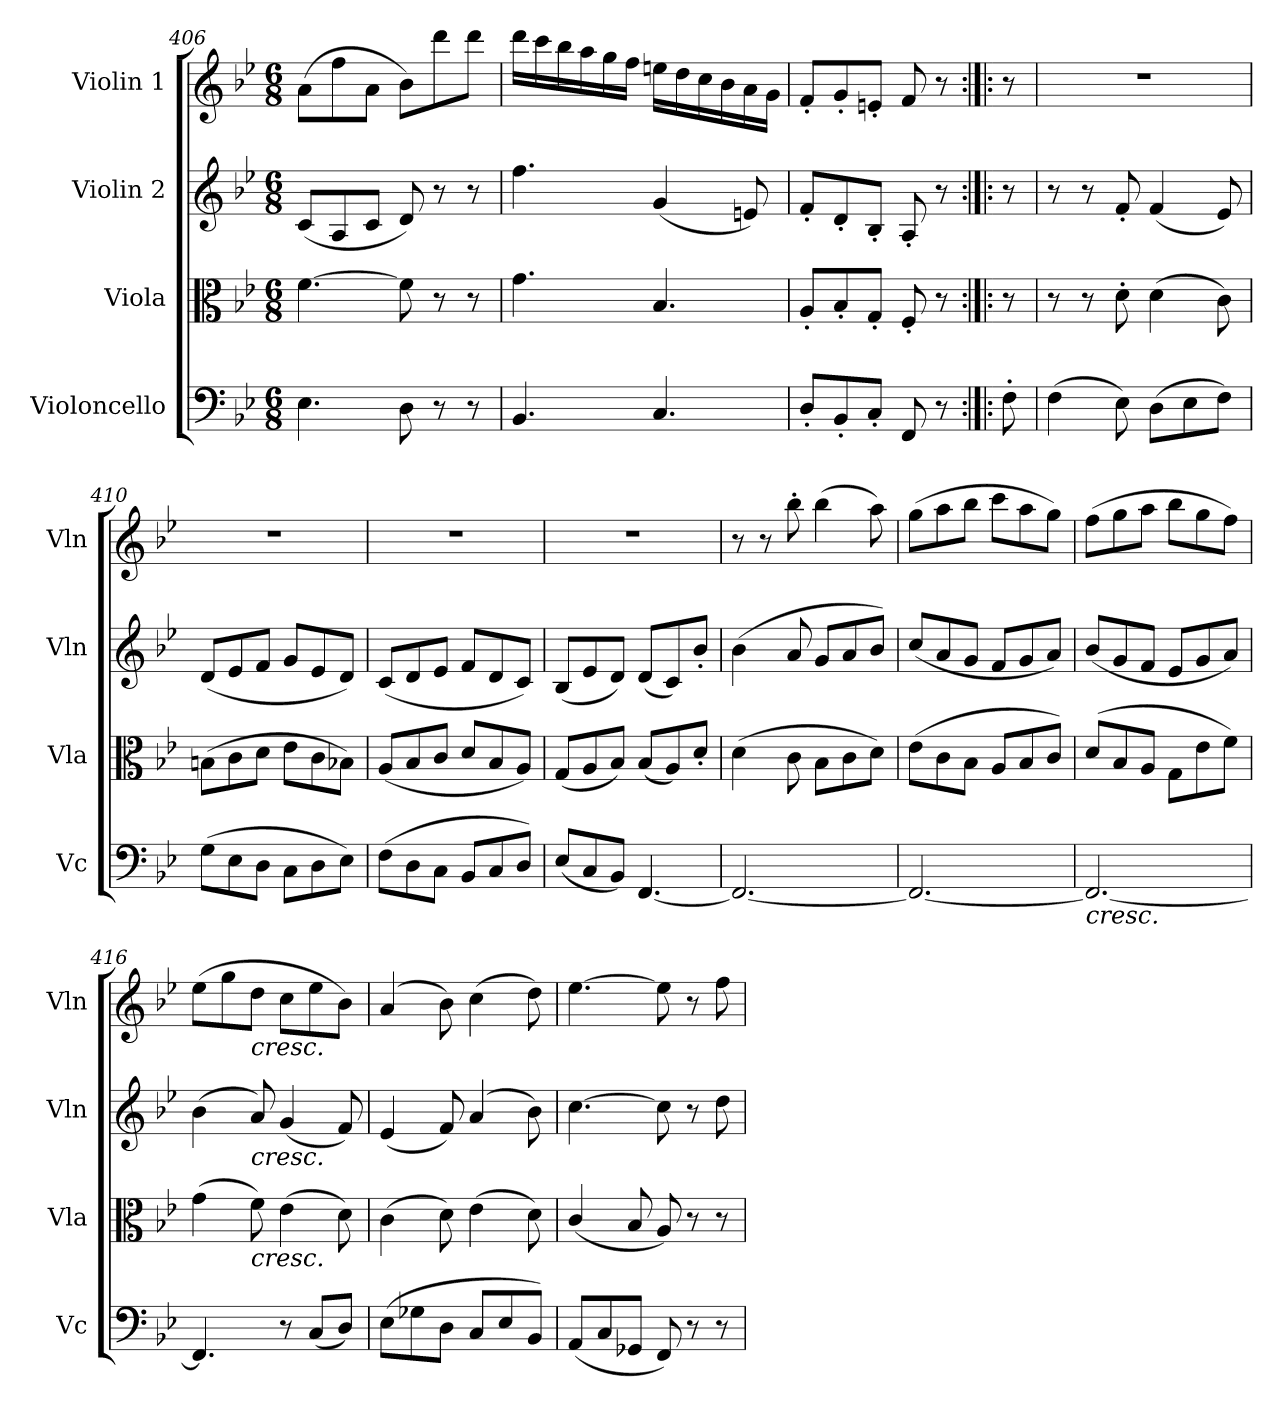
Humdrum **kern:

**kern	**dynam	**kern	**dynam	**kern	**dynam	**kern	**dynam
*part4	*part4	*part3	*part3	*part2	*part2	*part1	*part1
*staff4	*staff4	*staff3	*staff3	*staff2	*staff2	*staff1	*staff1
*I"Violoncello	*	*I"Viola	*	*I"Violin 2	*	*I"Violin 1	*
*I'Vc	*	*I'Vla	*	*I'Vln	*	*I'Vln	*
*clefF4	*	*clefC3	*	*clefG2	*	*clefG2	*
*k[b-e-]	*	*k[b-e-]	*	*k[b-e-]	*	*k[b-e-]	*
*M6/8	*	*M6/8	*	*M6/8	*	*M6/8	*
=406	=406	=406	=406	=406	=406	=406	=406
4.E-\	.	[4.f\	.	(<8c/L	.	(>8a\L	.
.	.	.	.	8A/	.	8ff\	.
.	.	.	.	8c/J	.	8a\J	.
8D\	.	8f\]	.	8d/)	.	8b-\L)	.
!	!	!	!	!	!	!	!LO:DY:b
8r	.	8r	.	8r	.	8ddd\	other-dynamics
8r	.	8r	.	8r	.	8ddd\J	.
=407	=407	=407	=407	=407	=407	=407	=407
!	!LO:DY:b	!	!LO:DY:b	!	!LO:DY:b	!	!
4.BB-/	other-dynamics	4.g\	other-dynamics	4.ff\	other-dynamics	16ddd\LL	.
.	.	.	.	.	.	16ccc\	.
.	.	.	.	.	.	16bb-\	.
.	.	.	.	.	.	16aa\	.
.	.	.	.	.	.	16gg\	.
.	.	.	.	.	.	16ff\JJ	.
4.C/	.	4.B-/	.	(<4g/	.	16een\LL	.
.	.	.	.	.	.	16dd\	.
.	.	.	.	.	.	16cc\	.
.	.	.	.	.	.	16b-\	.
.	.	.	.	8en/)	.	16a\	.
.	.	.	.	.	.	16g\JJ	.
!!LO:LB:g=z
=408	=408	=408	=408	=408	=408	=408	=408
8D'/L	.	8A'/L	.	8f'/L	.	8f'/L	.
8BB-'/	.	8B-'/	.	8d'/	.	8g'/	.
8C'/J	.	8G'/J	.	8B-'/J	.	8en'/J	.
8FF/	.	8F'/	.	8A'/	.	8f/	.
8r	.	8r	.	8r	.	8r	.
=408X2:|!|:	=408X2:|!|:	=408X2:|!|:	=408X2:|!|:	=408X2:|!|:	=408X2:|!|:	=408X2:|!|:	=408X2:|!|:
!	!LO:DY:b	!	!	!	!	!	!
8F'\	other-dynamics	8r	.	8r	.	8r	.
=409	=409	=409	=409	=409	=409	=409	=409
(>4F\	.	8r	.	8r	.	2.r	.
.	.	8r	.	8r	.	.	.
!	!	!	!LO:DY:b	!	!LO:DY:b	!	!
8E-\)	.	8d'\	other-dynamics	8f'/	other-dynamics	.	.
(>8D\L	.	(>4d\	.	(<4f/	.	.	.
8E-\	.	.	.	.	.	.	.
8F\J)	.	8c\)	.	8e-/)	.	.	.
=410	=410	=410	=410	=410	=410	=410	=410
(>8G\L	.	(>8Bn\L	.	(<8d/L	.	2.r	.
8E-\	.	8c\	.	8e-/	.	.	.
8D\J	.	8d\J	.	8f/J	.	.	.
8C\L	.	8e-\L	.	8g/L	.	.	.
8D\	.	8c\	.	8e-/	.	.	.
8E-\J)	.	8B-X\J)	.	8d/J)	.	.	.
=411	=411	=411	=411	=411	=411	=411	=411
(>8F\L	.	(<8A/L	.	(<8c/L	.	2.r	.
8D\	.	8B-/	.	8d/	.	.	.
8C\J	.	8c/J	.	8e-/J	.	.	.
8BB-/L	.	8d/L	.	8f/L	.	.	.
8C/	.	8B-/	.	8d/	.	.	.
8D/J)	.	8A/J)	.	8c/J)	.	.	.
=412	=412	=412	=412	=412	=412	=412	=412
(<8E-/L	.	(<8G/L	.	(<8B-/L	.	2.r	.
8C/	.	8A/	.	8e-/	.	.	.
8BB-/J)	.	8B-/J)	.	8d/J)	.	.	.
[4.FF/	.	(<8B-/L	.	(<8d/L	.	.	.
.	.	8A/)	.	8c/)	.	.	.
.	.	8d'/J	.	8b-'/J	.	.	.
=413	=413	=413	=413	=413	=413	=413	=413
2.FF/_	.	(>4d\	.	(>4b-\	.	8r	.
.	.	.	.	.	.	8r	.
!	!	!	!	!	!	!	!LO:DY:b
.	.	8c\	.	8a/	.	8bb-'\	other-dynamics
.	.	8B-\L	.	8g/L	.	(>4bb-\	.
.	.	8c\	.	8a/	.	.	.
.	.	8d\J)	.	8b-/J)	.	8aa\)	.
=414	=414	=414	=414	=414	=414	=414	=414
2.FF/_	.	(>8e-\L	.	(<8cc/L	.	(>8gg\L	.
.	.	8c\	.	8a/	.	8aa\	.
.	.	8B-\J	.	8g/J	.	8bb-\J	.
.	.	8A/L	.	8f/L	.	8ccc\L	.
.	.	8B-/	.	8g/	.	8aa\	.
.	.	8c/J)	.	8a/J)	.	8gg\J)	.
=415	=415	=415	=415	=415	=415	=415	=415
!LO:TX:b:i:t=cresc.	!	!	!	!	!	!	!
2.FF/_	.	(>8d/L	.	(<8b-/L	.	(>8ff\L	.
.	.	8B-/	.	8g/	.	8gg\	.
.	.	8A/J	.	8f/J	.	8aa\J	.
.	.	8G\L	.	8e-/L	.	8bb-\L	.
.	.	8e-\	.	8g/	.	8gg\	.
.	.	8f\J)	.	8a/J)	.	8ff\J)	.
!!LO:LB:g=z
=416	=416	=416	=416	=416	=416	=416	=416
4.FF/]	.	(>4g\	.	(>4b-\	.	(>8ee-\L	.
.	.	.	.	.	.	8gg\	.
!	!	!	!	!	!	!LO:TX:b:i:t=cresc.	!
!	!	!	!	!LO:TX:b:i:t=cresc.	!	!	!
!	!	!LO:TX:b:i:t=cresc.	!	!	!	!	!
.	.	8f\)	.	8a/)	.	8dd\J	.
8r	.	(>4e-\	.	(<4g/	.	8cc\L	.
!	!LO:DY:b	!	!	!	!	!	!
(<8C/L	other-dynamics	.	.	.	.	8ee-\	.
8D/J)	.	8d\)	.	8f/)	.	8b-\J)	.
=417	=417	=417	=417	=417	=417	=417	=417
!	!	!	!LO:DY:b	!	!LO:DY:b	!	!LO:DY:b
(>8E-\L	.	(>4c\	other-dynamics	(<4e-/	other-dynamics	(>4a/	other-dynamics
8G-X\	.	.	.	.	.	.	.
8D\J	.	8d\)	.	8f/)	.	8b-\)	.
8C/L	.	(>4e-\	.	(>4a/	.	(>4cc\	.
8E-/	.	.	.	.	.	.	.
8BB-/J)	.	8d\)	.	8b-\)	.	8dd\)	.
=418	=418	=418	=418	=418	=418	=418	=418
(<8AA/L	.	(<4c/	.	[4.cc\	.	[4.ee-\	.
8C/	.	.	.	.	.	.	.
8GG-X/J	.	8B-/	.	.	.	.	.
8FF/)	.	8A/)	.	8cc\]	.	8ee-\]	.
8r	.	8r	.	8r	.	8r	.
!	!	!	!	!	!LO:DY:b	!	!LO:DY:b
8r	.	8r	.	8dd\	other-dynamics	8ff\	other-dynamics
=	=	=	=	=	=	=	=
*-	*-	*-	*-	*-	*-	*-	*-
